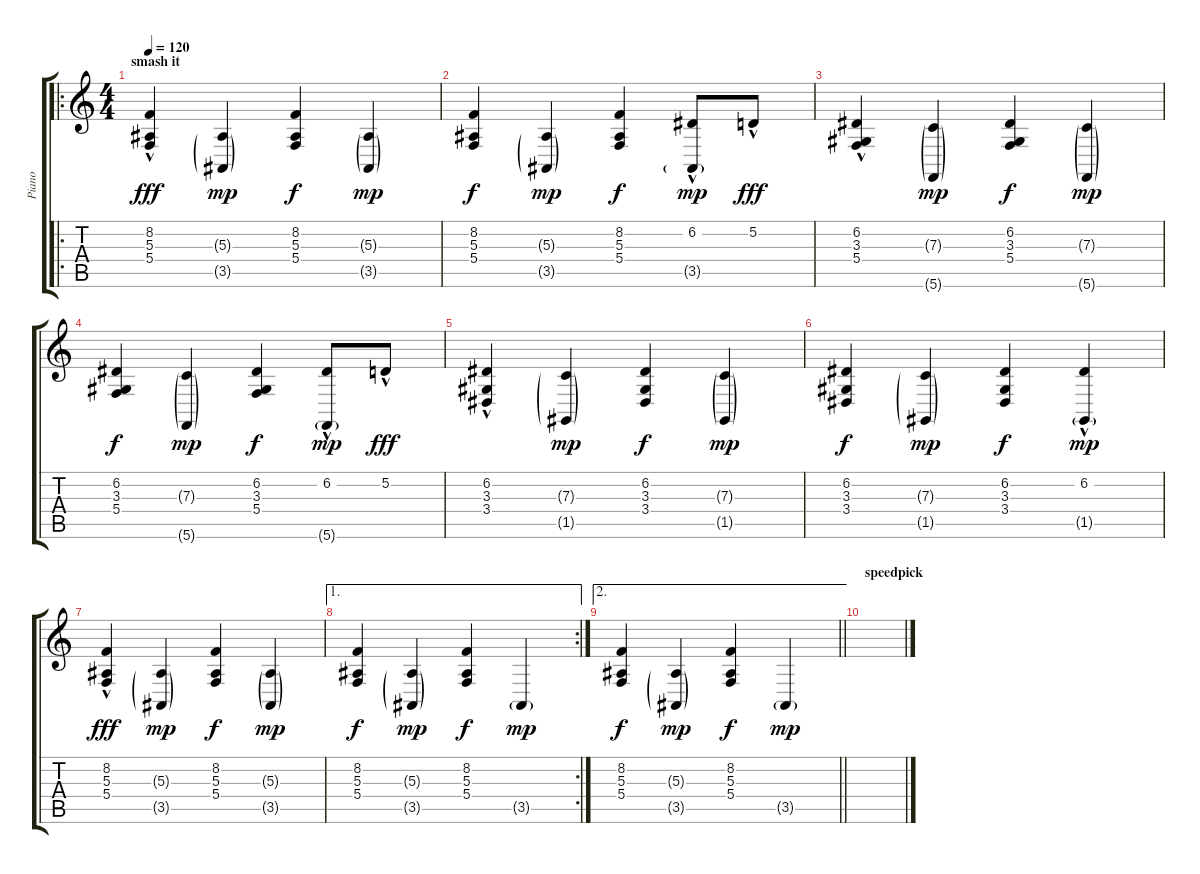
\track ("Piano" "Piano") {instrument acousticgrandpiano}
\staff {score tabs}
\tuning (D4 A3 F3 C3 G2 C2) {hide}
\ro
\ts (4 4)
\section ("" "smash it")
\tempo 120
\clef g2
\ks c
(8.2{hac} 5.3 5.4).4{dy fff} (5.3{g} 3.5{g}).4{dy mp} (8.2 5.3 5.4).4{dy f} (5.3{g} 3.5{g}).4{dy mp} |
(8.2 5.3 5.4).4{dy f} (5.3{g} 3.5{g}).4{dy mp} (8.2 5.3 5.4).4{dy f} (6.2{hac} 3.5{g}).8{dy mp} 5.2{hac}.8{dy fff} |
(6.2{hac} 3.3 5.4).4 (7.3{g} 5.6{g}).4{dy mp} (6.2 3.3 5.4).4{dy f} (7.3{g} 5.6{g}).4{dy mp} |
(6.2 3.3 5.4).4{dy f} (7.3{g} 5.6{g}).4{dy mp} (6.2 3.3 5.4).4{dy f} (6.2{hac} 5.6{g}).8{dy mp} 5.2{hac}.8{dy fff} |
(6.2{hac} 3.3 3.4).4 (7.3{g} 1.5{g}).4{dy mp} (6.2 3.3 3.4).4{dy f} (7.3{g} 1.5{g}).4{dy mp} |
(6.2 3.3 3.4).4{dy f} (7.3{g} 1.5{g}).4{dy mp} (6.2 3.3 3.4).4{dy f} (6.2{hac} 1.5{g}).4{dy mp} |
(8.2{hac} 5.3 5.4).4{dy fff} (5.3{g} 3.5{g}).4{dy mp} (8.2 5.3 5.4).4{dy f} (5.3{g} 3.5{g}).4{dy mp} |
\ae 1
\rc 2
(8.2 5.3 5.4).4{dy f} (5.3{g} 3.5{g}).4{dy mp} (8.2 5.3 5.4).4{dy f} 3.5{g}.4{dy mp} |
\ae 2
\barLineRight lightlight
(8.2 5.3 5.4).4{dy f} (5.3{g} 3.5{g}).4{dy mp} (8.2 5.3 5.4).4{dy f} 3.5{g}.4{dy mp} |
\section ("" "speedpick")
